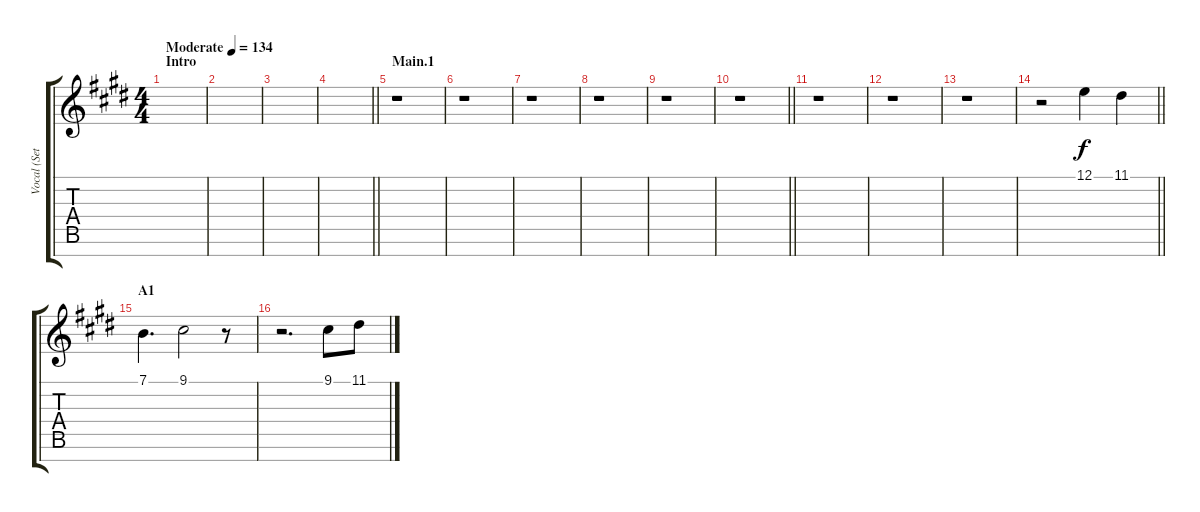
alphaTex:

\track ("Vocal (Setsuna)" "Vocal (Set") {instrument lead2sawtooth}
\staff {score tabs}
\tuning (E4 B3 G3 D3 A2 E2 B1) {hide}
\ts (4 4)
\section ("" "Intro")
\tempo (134 "Moderate")
\clef g2
\ks e
|
|
|
\barLineRight lightlight
|
\section ("" "Main.1")
r.1 |
r.1 |
r.1 |
r.1 |
r.1 |
\barLineRight lightlight
r.1 |
r.1 |
r.1 |
r.1 |
\barLineRight lightlight
r.2 12.1.4 11.1.4 |
\section ("" "A1")
7.1.4{d} 9.1.2 r.8 |
r.2{d} 9.1.8 11.1.8
